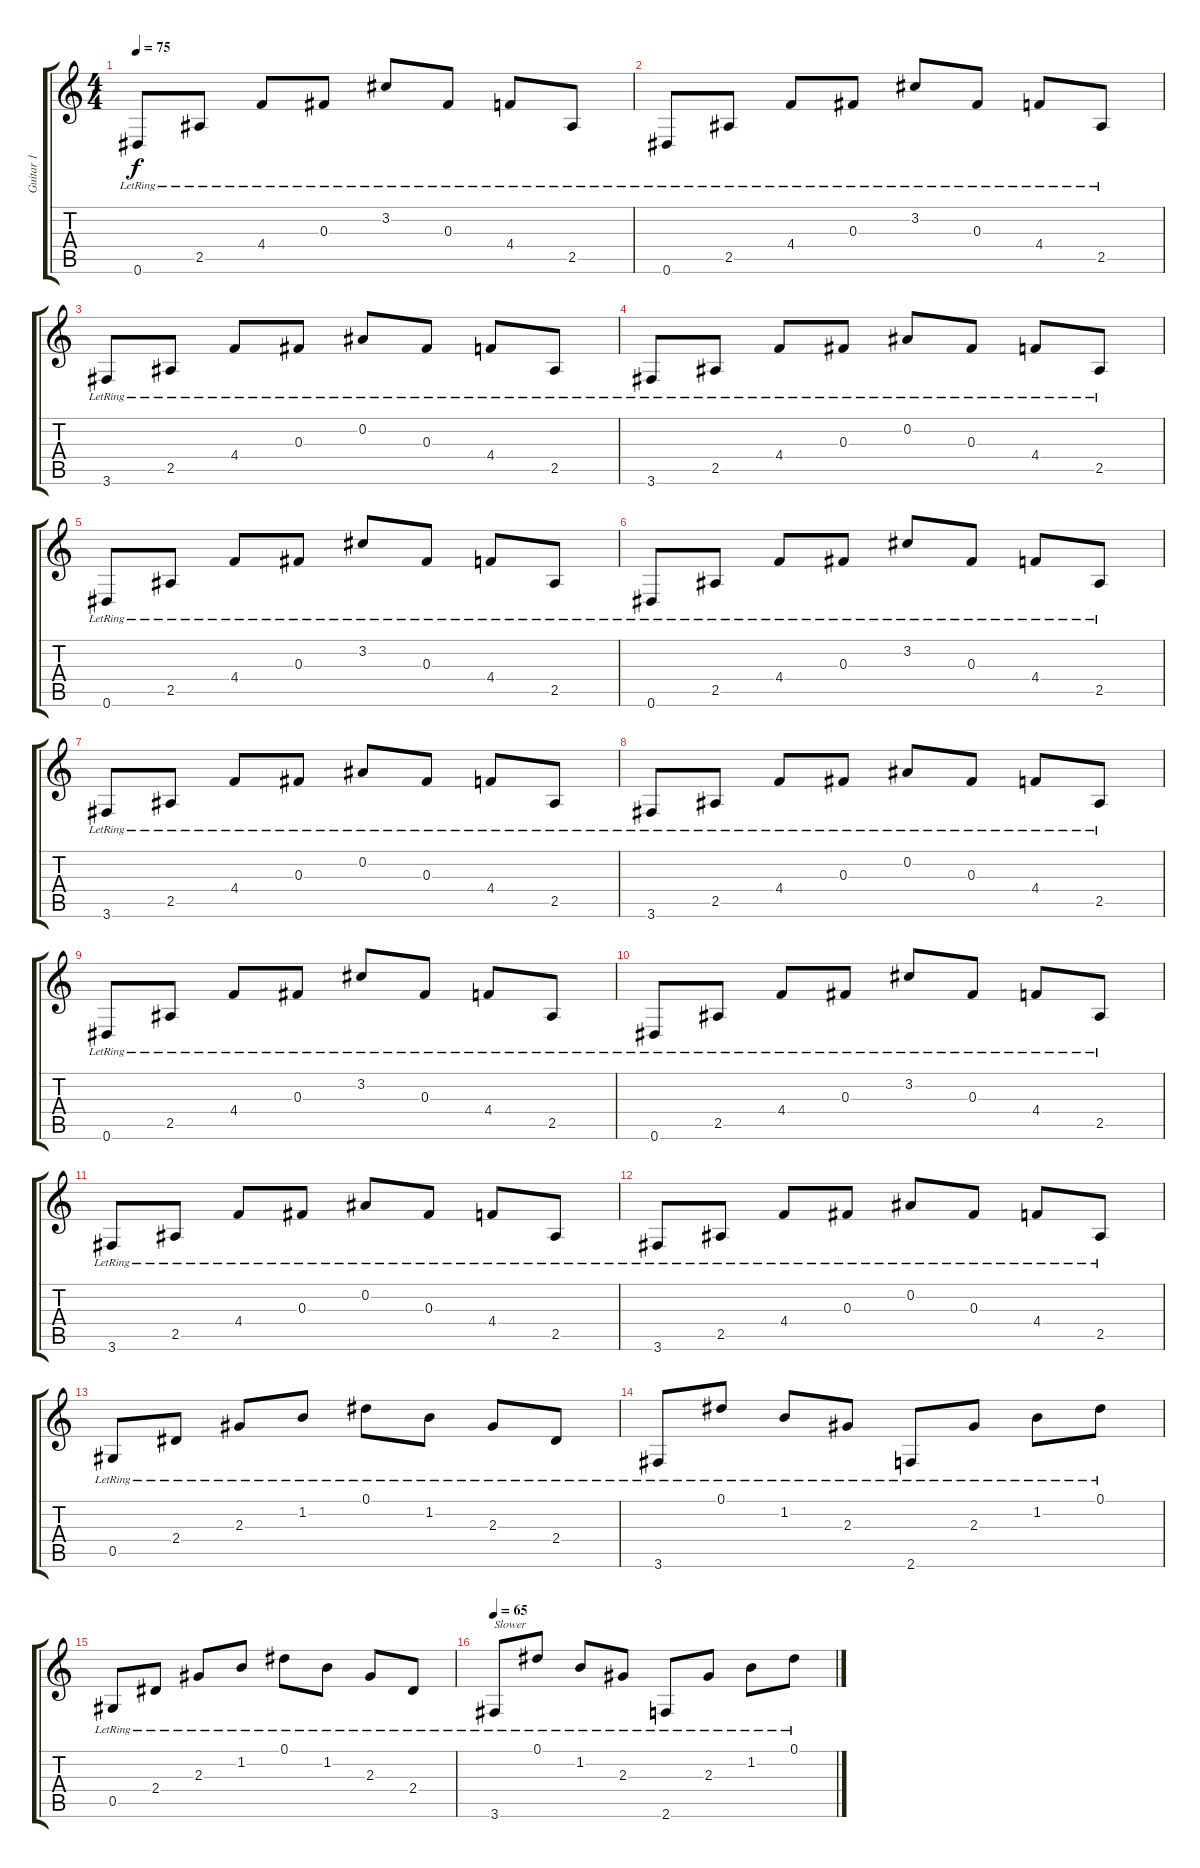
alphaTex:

\track ("Guitar 1" "Guitar 1") {instrument acousticguitarsteel}
\staff {score tabs}
\tuning (Eb4 Bb3 Gb3 Db3 Ab2 Eb2) {hide}
\ts (4 4)
\tempo 75
\clef g2
\ks c
0.6{lr}.8{dy f instrument acousticguitarsteel} 2.5{lr}.8 4.4{lr}.8 0.3{lr}.8 3.2{lr}.8 0.3{lr}.8 4.4{lr}.8 2.5{lr}.8 |
0.6{lr}.8 2.5{lr}.8 4.4{lr}.8 0.3{lr}.8 3.2{lr}.8 0.3{lr}.8 4.4{lr}.8 2.5{lr}.8 |
3.6{lr}.8 2.5{lr}.8 4.4{lr}.8 0.3{lr}.8 0.2{lr}.8 0.3{lr}.8 4.4{lr}.8 2.5{lr}.8 |
3.6{lr}.8 2.5{lr}.8 4.4{lr}.8 0.3{lr}.8 0.2{lr}.8 0.3{lr}.8 4.4{lr}.8 2.5{lr}.8 |
0.6{lr}.8 2.5{lr}.8 4.4{lr}.8 0.3{lr}.8 3.2{lr}.8 0.3{lr}.8 4.4{lr}.8 2.5{lr}.8 |
0.6{lr}.8 2.5{lr}.8 4.4{lr}.8 0.3{lr}.8 3.2{lr}.8 0.3{lr}.8 4.4{lr}.8 2.5{lr}.8 |
3.6{lr}.8 2.5{lr}.8 4.4{lr}.8 0.3{lr}.8 0.2{lr}.8 0.3{lr}.8 4.4{lr}.8 2.5{lr}.8 |
3.6{lr}.8 2.5{lr}.8 4.4{lr}.8 0.3{lr}.8 0.2{lr}.8 0.3{lr}.8 4.4{lr}.8 2.5{lr}.8 |
0.6{lr}.8 2.5{lr}.8 4.4{lr}.8 0.3{lr}.8 3.2{lr}.8 0.3{lr}.8 4.4{lr}.8 2.5{lr}.8 |
0.6{lr}.8 2.5{lr}.8 4.4{lr}.8 0.3{lr}.8 3.2{lr}.8 0.3{lr}.8 4.4{lr}.8 2.5{lr}.8 |
3.6{lr}.8 2.5{lr}.8 4.4{lr}.8 0.3{lr}.8 0.2{lr}.8 0.3{lr}.8 4.4{lr}.8 2.5{lr}.8 |
3.6{lr}.8 2.5{lr}.8 4.4{lr}.8 0.3{lr}.8 0.2{lr}.8 0.3{lr}.8 4.4{lr}.8 2.5{lr}.8 |
0.5{lr}.8 2.4{lr}.8 2.3{lr}.8 1.2{lr}.8 0.1{lr}.8 1.2{lr}.8 2.3{lr}.8 2.4{lr}.8 |
3.6{lr}.8 0.1{lr}.8 1.2{lr}.8 2.3{lr}.8 2.6{lr}.8 2.3{lr}.8 1.2{lr}.8 0.1{lr}.8 |
0.5{lr}.8 2.4{lr}.8 2.3{lr}.8 1.2{lr}.8 0.1{lr}.8 1.2{lr}.8 2.3{lr}.8 2.4{lr}.8 |
\tempo 65
3.6{lr}.8{txt "Slower"} 0.1{lr}.8 1.2{lr}.8 2.3{lr}.8 2.6{lr}.8 2.3{lr}.8 1.2{lr}.8 0.1{lr}.8
